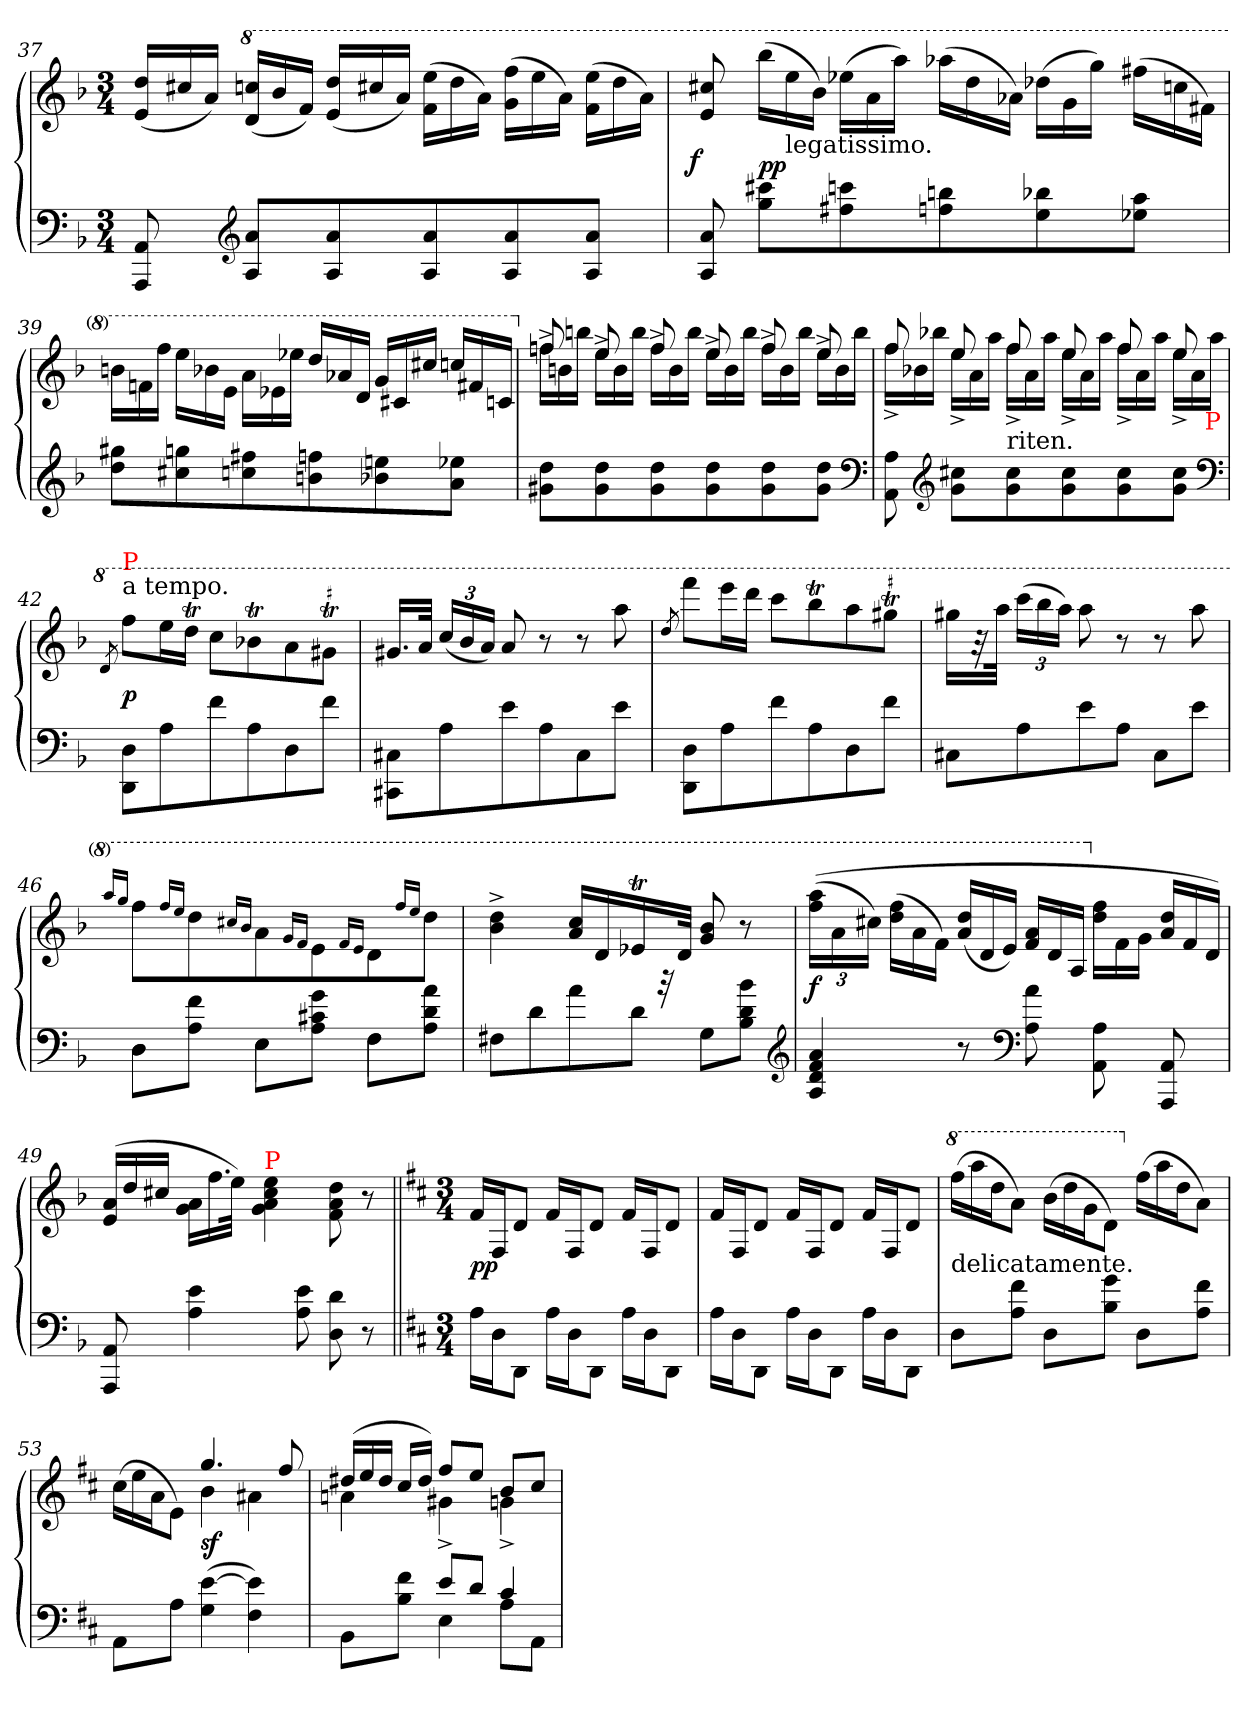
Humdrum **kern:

**kern	**kern	**dynam
*part1	*part1	*part1
*staff2	*staff1	*staff1/2
*clefF4	*clefG2	*
*k[b-]	*k[b-]	*
*M3/4	*M3/4	*
*	*Xtuplet	*
=37	=37	=37
8AA 8AAA	(<24dd 24eLL	.
.	24cc#X	.
.	24aJJ)	.
*clefG2	*	*
*	*8va	*
8a 8AL	(<24cccn 24ddLL	.
.	24bb-	.
.	24ffJJ)	.
8a 8A	(<24ddd 24eeLL	.
.	24ccc#X	.
.	24aaJJ)	.
8a 8A	(>24eee 24ffLL	.
.	24ddd	.
.	24aaJJ)	.
8a 8A	(>24fff 24ggLL	.
.	24eee	.
.	24aaJJ)	.
8a 8AJ	(>24eee 24ffLL	.
.	24ddd	.
.	24aaJJ)	.
=38	=38	=38
!	!	!LO:DY:rj
8a 8A	8ccc#X 8ee	f
8ccc#X 8ggL	(>24bbb-\LL	pp
!	!LO:TX:b:t=legatissimo.	!
.	24eee	.
.	24bb-JJ)	.
8cccn 8ff#X	(>24eee-X\LL	.
.	24aa	.
.	24aaaJJ)	.
8bbn 8ffn	(>24aaa-X\LL	.
.	24ddd	.
.	24aa-XJJ)	.
8bb-X 8ee	(>24ddd-X\LL	.
.	24gg	.
.	24gggJJ)	.
8aa 8ee-XJ	(>24fff#X\LL	.
.	24cccn	.
.	24ff#XJJ)	.
=39	=39	=39
8gg#X 8ddL	24bbnLL	.
.	24ffn	.
.	24fffJJ	.
8ggn 8cc#X	24eee\LL	.
.	24bb-X	.
.	24eeJJ	.
8ff#X 8ccn	24aa\LL	.
.	24ee-X	.
.	24eee-XJJ	.
8ffn 8bn	24ddd/LL	.
.	24aa-X\	.
.	24ddJJ	.
8een 8b-X	24ggLL	.
.	24cc#X	.
.	24ccc#XJJ	.
8ee-X 8aJ	24cccnLL	.
.	24ff#X	.
.	24ccnJJ	.
=40	=40	=40
*	*X8va	*
*	*^	*
8dd 8g#XL	24ffn^<LL	8ffn/	.
.	24bn\	.	.
.	24bbnJJ	.	.
8dd 8g#	24ee^<LL	8ee/	.
.	24b\	.	.
.	24bbJJ	.	.
8dd 8g#	24ff^<LL	8ff/	.
.	24b\	.	.
.	24bbJJ	.	.
8dd 8g#	24ee^<LL	8ee/	.
.	24b\	.	.
.	24bbJJ	.	.
8dd 8g#	24ff^<LL	8ff/	.
.	24b\	.	.
.	24bbJJ	.	.
8dd 8g#J	24ee^<LL	8ee/	.
.	24b\	.	.
.	24bbJJ	.	.
*clefF4	*	*	*
=41	=41	=41	=41
8A 8AA	8ff	24ff^LL	.
.	.	24b-X	.
.	.	24bb-XJJ	.
*clefG2	*	*	*
8cc#X\ 8g\L	8ee	24ee^LL	.
.	.	24a	.
.	.	24aaJJ	.
!LO:TX:a:t=riten.	!	!	!
8cc# 8g	8ff	24ff^LL	.
.	.	24a	.
.	.	24aaJJ	.
8cc# 8g	8ee	24ee^LL	.
.	.	24a	.
.	.	24aaJJ	.
8cc# 8g	8ff	24ff^LL	.
.	.	24a	.
.	.	24aaJJ	.
8cc# 8gJ	8ee	24ee^LL	.
.	.	24a	.
!	!	!LO:TX:b:color=red:t=P	!
.	.	24aaJJ	.
*	*v	*v	*
*clefF4	*	*
=42	=42	=42
*	*8va	*
.	8qdd/	.
!	!LO:TX:a:t=a tempo.	!
!	!LO:TX:a:color=red:t=P	!
8D 8DDL	8fffL	p
8A	16eeeL	.
.	16dddT<JJ	.
8f	8cccL	.
8A	8bb-XT<\	.
8D	8aa	.
8fJ	8gg#XT<J	.
=43	=43	=43
8C#X 8CC#XL	16.gg#XLL	.
.	32aaJJk	.
*	*tuplet	*
*	*Xbrackettup	*
8A	(<24ccc/LL	.
.	24bb-	.
.	24aaJJ)	.
8e	8aa	.
8A	8r	.
8C#	8r	.
8eJ	8aaa\	.
=44	=44	=44
.	8qddd/	.
8D 8DDL	8ffffL	.
8A	16eeeeL	.
.	16ddddJJ	.
8f	8ccccL	.
8A	8bbb-T<	.
8D	8aaa	.
8fJ	8ggg#XT<J	.
=45	=45	=45
8C#XL	16ggg#XLL	.
.	32rgg	.
.	32aaaJJk	.
8A	(>24ccccLL	.
.	24bbb-	.
.	24aaaJJ)	.
8e	8aaa	.
8AJ	8r	.
8C#L	8r	.
8eJ	8aaa	.
=46	=46	=46
.	16qqaaa/LL	.
.	16qqggg/JJ	.
*^	*	*
8DL	4D	8fff\L	.
.	.	16qqfff/LL	.
.	.	16qqeee/JJ	.
8f\ 8A\J	.	8ddd	.
.	.	16qqccc#X/LL	.
.	.	16qqbb-/JJ	.
8EL	4E	8aa	.
.	.	16qqgg/LL	.
.	.	16qqff/JJ	.
8g\ 8c#X\ 8A\J	.	8ee	.
.	.	16qqff/LL	.
.	.	16qqee/JJ	.
8FL	4F	8dd	.
.	.	16qqfff/LL	.
.	.	16qqeee/JJ	.
8a\ 8d\ 8A\J	.	8dddJ	.
*v	*v	*	*
=47	=47	=47
8F#XL	4ddd^ 4bb-^	.
8d	.	.
8a	16ccc 16aaLL	.
.	16dd	.
8dJ	16ee-XT<	.
.	32rd	.
.	32ddJJk	.
8GL	8bb- 8gg	.
8b- 8d 8B-J	8r	.
*clefG2	*	*
=48	=48	=48
4a 4f 4d 4A	(>(>24aaa 24fffLL	f
.	24aa	.
.	24ccc#XJJ)	.
*	*Xtuplet	*
.	(>24fff\ 24ddd\LL	.
.	24aa	.
.	24ffJJ)	.
8r	(<24ddd 24aaLL	.
.	24dd	.
.	24eeJJ)	.
*clefF4	*	*
8a 8A	24aa 24ffLL	.
.	24dd	.
.	24aJJ	.
*	*X8va	*
8A 8AA	24ff 24ddLL	.
.	24f	.
.	24gJJ	.
8AA 8AAA	24dd 24aLL	.
.	24f	.
.	24dJJ)	.
=49	=49	=49
8AA 8AAA	(>24a 24eLL	.
.	24dd	.
.	24cc#XJJ	.
4e 4A	24a 24gLL	.
.	24.ff	.
.	48eeJJk)	.
!	!LO:TX:a:color=red:t=P	!
.	4ee 4cc# 4a 4g	.
8e 8A	.	.
8d 8D	8dd\ 8a\ 8f\	.
8r	8r	.
=50||	=50||	=50||
*k[f#c#]	*k[f#c#]	*
*M3/4	*M3/4	*
16ALL	16f#LL	pp
16D\J	16F#/J	.
8DD\J	8dJ	.
16ALL	16f#LL	.
16D\J	16F#/J	.
8DD\J	8dJ	.
16ALL	16f#LL	.
16D\J	16F#/J	.
8DD\J	8dJ	.
=51	=51	=51
16ALL	16f#LL	.
16D\J	16F#/J	.
8DD\J	8dJ	.
16ALL	16f#LL	.
16D\J	16F#/J	.
8DD\J	8dJ	.
16ALL	16f#LL	.
16D\J	16F#/J	.
8DD\J	8dJ	.
=52	=52	=52
*	*8va	*
!LO:TX:a:t=delicatamente.	!	!
8DL	(>24fff#LL	.
.	24aaa	.
.	24dddJ	.
8f# 8AJ	8aaJ)	.
8DL	(>24bb\LL	.
.	24ddd	.
.	24ggJ	.
8g 8BJ	8ddJ)	.
*	*X8va	*
8DL	(>24ff#LL	.
.	24aa	.
.	24ddJ	.
8f# 8AJ	8aJ)	.
=53	=53	=53
*	*^	*
8AAL	4ryy	(>24cc#LL	.
.	.	24ee\	.
.	.	24aJ	.
8AJ	.	8eJ)	.
(<[4e 4G	4.gg	4b	sf
4e] 4F#)	.	4a#X	.
.	8ff#	.	.
=54	=54	=54	=54
*^	*	*	*
4ryy	8BBL	(>24dd#XLL	4an	.
.	.	24ee	.	.
.	.	24dd#JJ	.	.
.	8f# 8BJ	16cc#LL	.	.
.	.	16dd#JJ)	.	.
8eL	4E	8ff#L	4g#X^	.
8dJ	.	8eeJ	.	.
4c#	8AL	8bL	4gn^	.
.	8AAJ	8cc#J	.	.
*v	*v	*	*	*
*	*v	*v	*
=	=	=
*-	*-	*-
